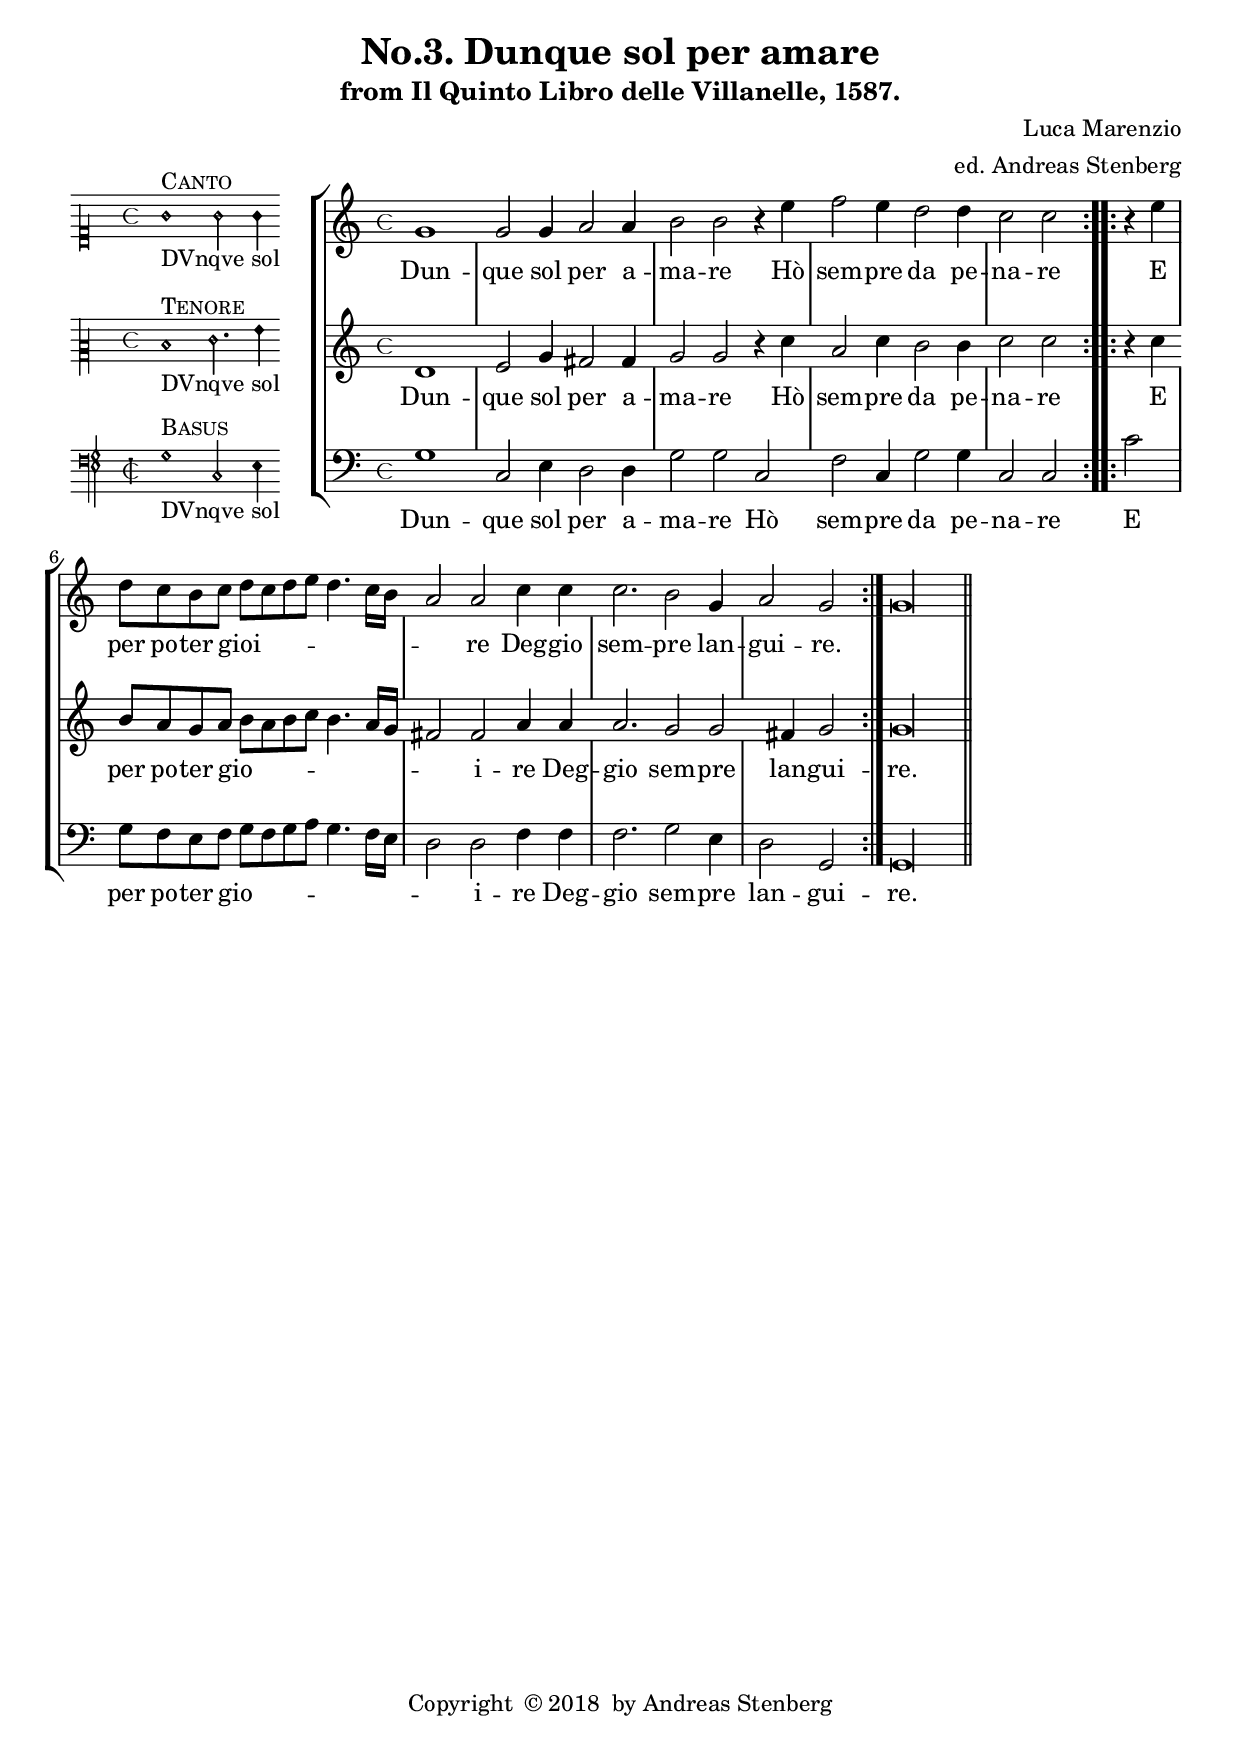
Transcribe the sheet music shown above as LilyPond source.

\version "2.20.0"

\include "deutsch.ly"

#(append! supported-clefs '(("mensural-f3" . ("clefs.mensural.f" 0 0))))

ficta = \once \set suggestAccidentals =##t

\header {

  title = "No.3. Dunque sol per amare"

  subtitle = "from Il Quinto Libro delle Villanelle, 1587."

  composer = "Luca Marenzio"

  arranger = "ed. Andreas Stenberg"
  poet = ""
  meter =""

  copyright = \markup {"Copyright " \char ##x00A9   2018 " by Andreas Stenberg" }

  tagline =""

}

global = {

  \override Staff.TimeSignature.style =#'mensural

  \key c \major

}

%% PDF p.8.

sopMusic = \relative c'' {


  \set Score.tempoHideNote = ##t

  \tempo 2 = 96

  \time 4/4


  \override Staff.BarLine.transparent = ##t

  \repeat volta 2 {

    g1

    \set Timing.measureLength = #(ly:make-moment 3/2)

    g2 g4 a2 a4

    h2 h2 r4 e4

    f2  e4 d2 d4

    c2 c2

    \revert Staff.BarLine.transparent

  }


  \repeat volta 2 {

      r4 e4  d8 c8 h8 c8\melisma d8 c8 d8 e8

  d4. c16 h16

    \override Staff.BarLine.transparent =##t

  a2\melismaEnd a2

  c4 c4 c2. h2 g4 a2 g2

  }

  \revert Staff.BarLine.transparent

  \cadenzaOn

  g\longa

  \bar "||"

  \cadenzaOff

}

sopWords = \lyricmode {

  Dun -- que sol per a -- ma -- re

  Hò sem -- pre da pe -- na -- re

  E per po -- ter gioi -- re

  Deg -- gio sem -- pre lan -- gui -- re.

}

%% PDF p.53.

altoMusic = \relative c' {

  \override Staff.BarLine.transparent = ##t

  \repeat volta 2 {

      d1

  e2 g4 fis2 fis4

  g2 g2 r4 c4

  a2 c4 h2 h4

  c2 c2


    \once \revert Staff.BarLine.transparent

  }

  \repeat volta 2 {

      r4 c4

  h8 a8 g8 a8\melisma h8 a8 h8 c8  h4. a16 g16

  fis!2\melismaEnd fis2

  a4 a4 a2. g2 g2 fis!4 g2

  \once \revert Staff.BarLine.transparent

  }

  \cadenzaOn

  g\longa

  \cadenzaOff


  \once \revert Staff.BarLine.transparent


}

altoWords = \lyricmode {

  Dun -- que sol per a -- ma -- re

  Hò sem -- pre da pe -- na -- re

  E per po -- ter gio -- i -- re

  Deg -- gio sem -- pre lan -- gui -- re.

}

%% PDF p.101.

bassMusic = \relative c' {

  \clef "bass"

  \override Staff.BarLine.transparent = ##t

  \repeat volta 2 {

  g1

  c,2 e4 d2 d4

  g2 g2

  c,2 f2 c4 g'2 g4

  c,2 c2

    \revert Staff.BarLine.transparent

  }

  \repeat volta 2 {

      c'2

  g8 f8 e8 f8\melisma g8 f8 g8 a8 g4. f16 e16

  d2\melismaEnd d2 f4 f4

  f2. g2 e4 d2

  g,2

  \once \revert Staff.BarLine.transparent

  }

  \cadenzaOn

  g\longa

  \cadenzaOff

}

bassWords = \lyricmode {

  Dun -- que sol per a -- ma -- re

  Hò sem -- pre da pe -- na -- re

  E per po -- ter gio -- i -- re

  Deg -- gio sem -- pre lan -- gui -- re.

}

incipitDiscantus = \markup {

  \score {

    {

      %      \set Staff.instrumentName = #"Tenor "

      \override NoteHead.style = #'neomensural

      \override Rest.style = #'neomensural

      \override Staff.TimeSignature.style = #'mensural

      \cadenzaOn

      \clef "petrucci-c1"

      \key c \major

      \time 4/4


      g'1 ^\markup { \smallCaps"Canto"} _"DVnqve sol"

      g'2 g'4

    }

    \layout {

      \context {

        \Voice

        \remove "Ligature_bracket_engraver"

        \consists "Mensural_ligature_engraver"

      }

      line-width = 4.5\cm

    }

  }

}



incipitAltus = \markup {

  \score {

    {

      %      \set Staff.instrumentName = #"Tenor "

      \override NoteHead.style = #'neomensural

      \override Rest.style = #'neomensural

      \override Staff.TimeSignature.style = #'mensural

      \cadenzaOn

      \clef "petrucci-c2"

      \key c \major

      \time 4/4

      d'1^\markup \smallCaps"Tenore"_"DVnqve sol"

      e'2. g'4

    }

    \layout {

      \context {

        \Voice

        \remove "Ligature_bracket_engraver"

        \consists "Mensural_ligature_engraver"

      }

      line-width = 4.5\cm

    }

  }

}



incipitBassus = \markup {

  \score {

    {

      %      \set Staff.instrumentName = #"Tenor "

      \override NoteHead.style = #'neomensural

      \override Rest.style = #'neomensural

      \override Staff.TimeSignature.style = #'mensural

      \cadenzaOn

      \clef "petrucci-f"

      \key c \major

      \time 2/2

      g1^\markup \smallCaps"Basus"_"DVnqve sol"

      c2 e4

    }

    \layout {

      \context {

        \Voice

        \remove "Ligature_bracket_engraver"

        \consists "Mensural_ligature_engraver"

      }

      line-width = 4.5\cm

    }

  }

}



\score {

  <<

    \new StaffGroup \with {

      \override VerticalAxisGroup.staff-staff-spacing = #'((basic-distance . 12))

    } <<

      \new Staff = treble <<

        \set Staff.instrumentName = \incipitDiscantus

        \new Voice = "sopranos" {

          \set  Staff.midiInstrument ="choir aahs"

          %	\voiceOne

          << \global \sopMusic >>

        }

      >>

      \new Lyrics = sopranos { s1 }


      \new Staff = "medius" <<

        \set Staff.instrumentName = \incipitAltus


        \new Voice = "altos" {

          %	\voiceTwo

          \set  Staff.midiInstrument ="choir aahs"

          << \global \altoMusic >>

        }

      >>


      \new Lyrics = "altos" { s1 }


      \new Staff ="basses" {

        \set Staff.instrumentName = \incipitBassus


        \new Voice = "basses" {

          \set  Staff.midiInstrument ="choir aahs"

          %	\voiceTwo

          << \global \bassMusic >>

        }

      }

    >>

    \new Lyrics = basses { s1 }


    \context Lyrics = sopranos \lyricsto sopranos \sopWords

    \context Lyrics = altos \lyricsto altos \altoWords

    \context Lyrics = basses \lyricsto basses \bassWords

  >>

  \layout {

    \context {

      \Score

      % no bars in staves

      %      \override BarLine.transparent = ##t


    }

    % the next three instructions keep the lyrics between the bar lines

    \context {

      \Lyrics

      \consists "Bar_engraver"

      \override BarLine.transparent = ##t

    }

    \context {

      \StaffGroup

      \consists "Separating_line_group_engraver"

    }

    \context {

      \Voice

      % no slurs

      \override Slur.transparent = ##t

      % Comment in the below "\remove" command to allow line

      % breaking also at those barlines where a note overlaps

      % into the next bar.  The command is commented out in this

      % short example score, but especially for large scores, you

      % will typically yield better line breaking and thus improve

      % overall spacing if you comment in the following command.

      %\remove "Forbid_line_break_engraver"

    }

    indent = 4.5\cm

  }


}

%% Stanzas 2 - 4

\pageBreak

\markup {

  \fontsize #1.0

  \column {

    \fill-line { "2." }

    \fill-line {

      \column {

        \line { Ma non è foco il foco o ardor l'ardore }

        \line { Ne stral lo stral o il la laccio ond' io m'allaccio }

        \line { Ma duo begl'occhi da infiammar' ungiaccio. }
      }

    }

    \vspace #1.0

    \fill-line { "3." }

    \fill-line {

      \column {

        \line { Che mentre a rivederli amor mi mena }

        \line { Mi fere arde & anno da e poi li pinge }

        \line { Di pietà viva e con quella mi stringe }

      }

    }

    \vspace #1.0

    \fill-line { "4." }

    \fill-line {

      \column {

        \line { Accio che'l dardo face e la catena }

        \line { M'inpiaghi infiammi e struga con tai modi }

        \line { Ch'io non senta le punte il caldo e i nodi. }

      }
    }

  }

}

\score {

  \unfoldRepeats

  <<

    \new StaffGroup <<

      \new Staff = treble <<

        \set Staff.instrumentName = \incipitDiscantus

        \new Voice = "sopranos" {

          \set  Staff.midiInstrument ="choir aahs"

          %	\voiceOne

          << \global \sopMusic >>

        }

      >>

      \new Lyrics = sopranos { s1 }


      \new Staff = "medius" <<

        \set Staff.instrumentName = \incipitAltus


        \new Voice = "altos" {

          %	\voiceTwo

          \set  Staff.midiInstrument ="choir aahs"

          << \global \altoMusic >>

        }

      >>


      \new Lyrics = "altos" { s1 }


      \new Staff ="basses" {

        \set Staff.instrumentName = \incipitBassus


        \new Voice = "basses" {

          \set  Staff.midiInstrument ="choir aahs"

          \clef "G_8"

          %	\voiceTwo

          << \global \bassMusic >>

        }

      }

    >>

    \new Lyrics = basses { s1 }


    \context Lyrics = sopranos \lyricsto sopranos \sopWords

    \context Lyrics = altos \lyricsto altos \altoWords

    \context Lyrics = basses \lyricsto basses \bassWords

  >>

  \midi {}

}

\paper {

  ragged-bottom = ##t

  ragged-last-bottom = ##t

  ragged-last = ##t

}


%{

convert-ly.py (GNU LilyPond) 2.18.2  convert-ly.py: Processing `'...

Applying conversion: 2.15.7, 2.15.9, 2.15.10, 2.15.16, 2.15.17,

2.15.18, 2.15.19, 2.15.20, 2.15.25, 2.15.32, 2.15.39, 2.15.40,

2.15.42, 2.15.43, 2.16.0, 2.17.0, 2.17.4, 2.17.5, 2.17.6, 2.17.11,

2.17.14, 2.17.15, 2.17.18, 2.17.19, 2.17.20, 2.17.25, 2.17.27,

2.17.29, 2.17.97, 2.18.0

%}
